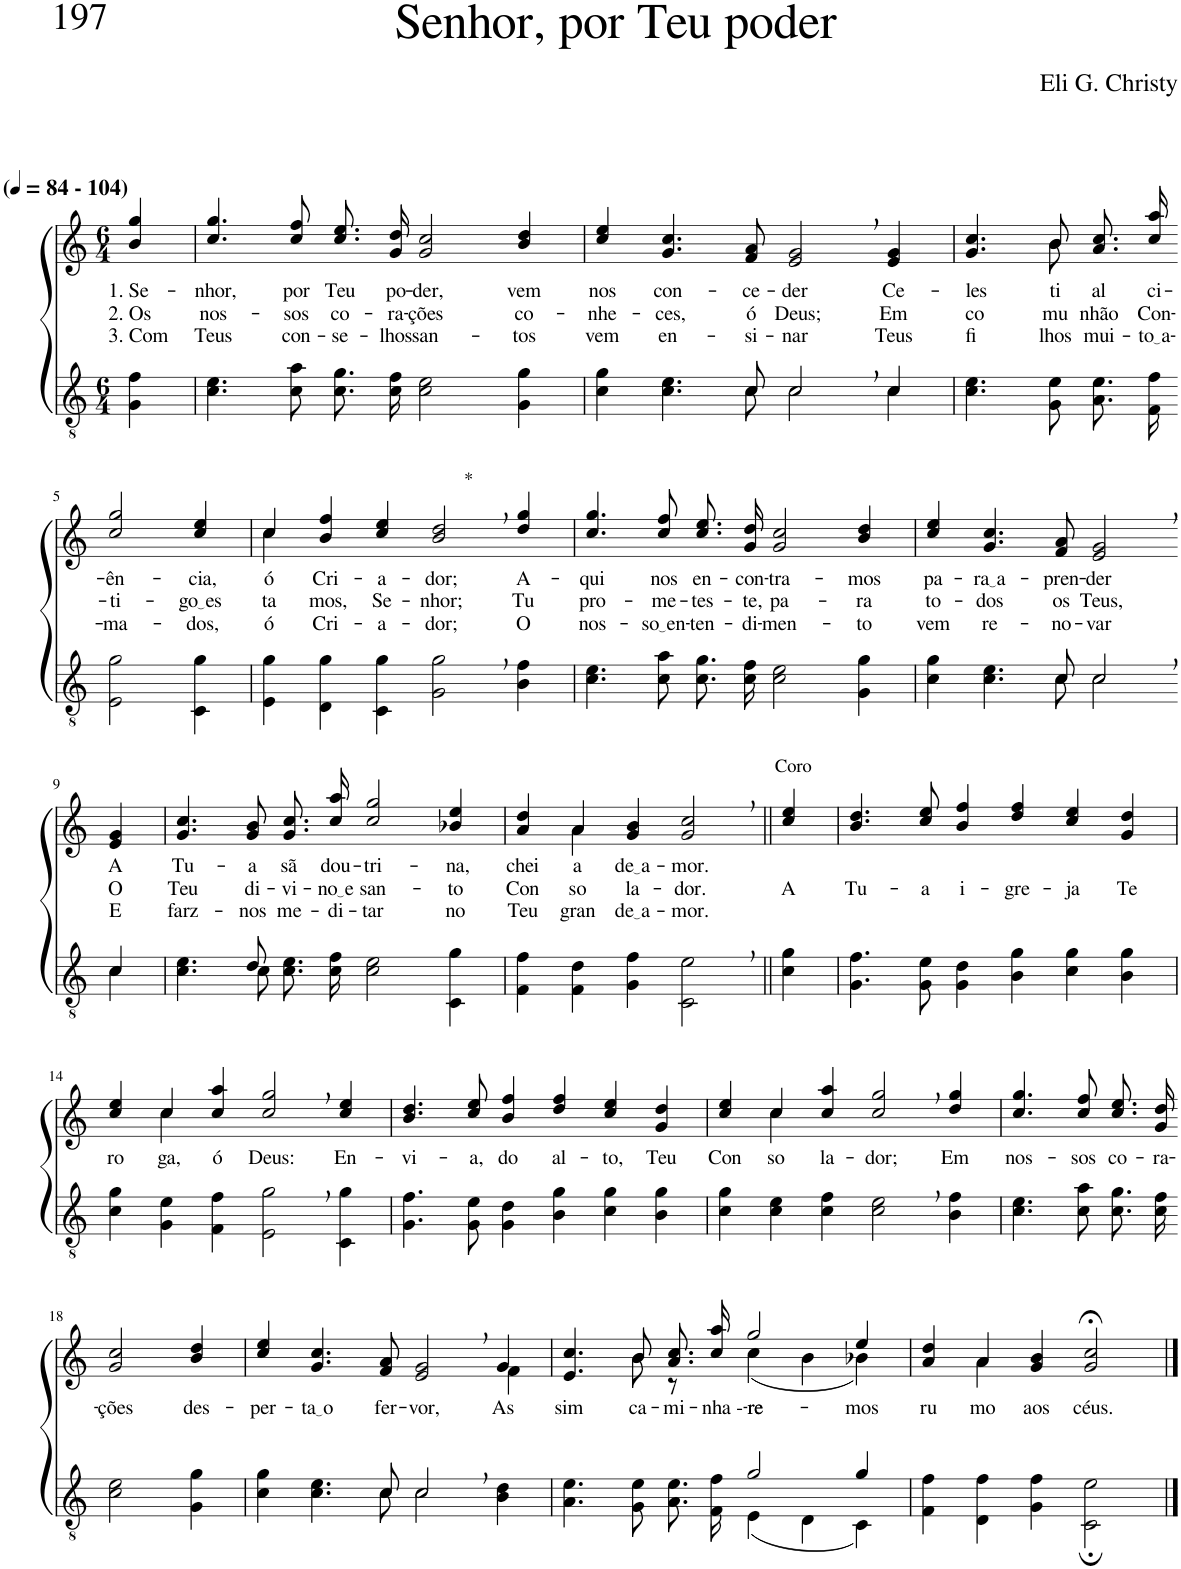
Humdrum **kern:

**kern	**kern	**text	**text	**text
*part2	*part1	*part1	*part1	*part1
*staff2	*staff1	*staff1	*staff1	*staff1
*I"Parte III e IV	*I"Parte I e II	*	*	*
*clefGv2	*clefG2	*	*	*
*Trd4c7	*Trd4c7	*	*	*
*k[]	*k[]	*	*	*
*M6/4	*M6/4	*	*	*
*MM84	*MM84	*	*	*
=1	=1	=1	=1	=1
!	!LO:TX:a:B:t=(	!	!	!
!	!LO:TX:a:B:t=- 104)	!	!	!
!	!	!LO:LY:b	!LO:LY:b	!LO:LY:b
4G\ 4f\	4b/ 4gg/	1. Se-	2. Os	3. Com
=2	=2	=2	=2	=2
!	!	!LO:LY:b	!LO:LY:b	!LO:LY:b
4.c\ 4.e\	4.cc/ 4.gg/	-nhor,	nos-	Teus
!	!	!LO:LY:b	!LO:LY:b	!LO:LY:b
8c\ 8a\L	8cc\ 8ff\L	por	-sos	con-
!	!	!LO:LY:b	!LO:LY:b	!LO:LY:b
8.c\ 8.g\	8.cc\ 8.ee\	Teu	co-	-se-
!	!	!LO:LY:b	!LO:LY:b	!LO:LY:b
16c\ 16f\Jk	16g\ 16dd\Jk	po-	-ra-	-lhos
!	!	!LO:LY:b	!LO:LY:b	!LO:LY:b
2c\ 2e\	2g/ 2cc/	-der,	-ções	san-
!	!	!LO:LY:b	!LO:LY:b	!LO:LY:b
4G\ 4g\	4b/ 4dd/	vem	co-	-tos
=3	=3	=3	=3	=3
*^	*	*	*	*
!	!	!	!LO:LY:b	!LO:LY:b	!LO:LY:b
4c\ 4g\	8ryy	4cc/ 4ee/	nos	-nhe-	vem
!	!	!	!LO:LY:b	!LO:LY:b	!LO:LY:b
*v	*v	*	*	*	*
4.c\ 4.e\	4.g/ 4.cc/	con-	-ces,	en-
*^	*	*	*	*
!	!	!	!LO:LY:b	!LO:LY:b	!LO:LY:b
8c\	8c/	8f/ 8a/	-ce-	ó	-si-
!	!	!	!LO:LY:b	!LO:LY:b	!LO:LY:b
2c,\	2c/	2e/, 2g/,	-der	Deus;	-nar
!	!	!	!LO:LY:b	!LO:LY:b	!LO:LY:b
4c\	4c/	4e/ 4g/	Ce-	Em	Teus
=4	=4	=4	=4	=4	=4
!	!	!	!LO:LY:b	!LO:LY:b	!LO:LY:b
*v	*v	*^	*	*	*
4.c\ 4.e\	4.g/ 4.cc/	4.ryy	-les-	co-	fi-
!	!	!	!LO:LY:b	!LO:LY:b	!LO:LY:b
8G\ 8e\L	8b\L	8b\	ti-	-mu-	-lhos
!	!	!	!LO:LY:b	!LO:LY:b	!LO:LY:b
8.A\ 8.e\	8.a\ 8.cc\	4ryy	-al	nhão	mui-
!	!	!	!LO:LY:b	!LO:LY:b	!LO:LY:b
16F\ 16f\Jk	16cc\ 16aa\Jk	.	ci-	Con-	to a
*	*v	*v	*	*	*
!!LO:LB:g=z
=5-	=5-	=5-	=5-	=5-
!	!	!LO:LY:b	!LO:LY:b	!LO:LY:b
2E\ 2g\	2cc/ 2gg/	-ên-	-ti-	ma-
!	!	!LO:LY:b	!LO:LY:b	!LO:LY:b
4C\ 4g\	4cc/ 4ee/	-cia,	go es	-dos,
=6	=6	=6	=6	=6
*	*^	*	*	*
!	!	!	!LO:LY:b	!LO:LY:b	!LO:LY:b
4E\ 4g\	4cc/	4cc\	ó	-ta-	ó
!	!	!	!LO:LY:b	!LO:LY:b	!LO:LY:b
4D\ 4g\	4b/ 4ff/	1ryy	Cri-	-mos,	Cri-
!	!	!	!LO:LY:b	!LO:LY:b	!LO:LY:b
4C\ 4g\	4cc/ 4ee/	.	-a-	Se-	-a-
!	!LO:TX:a:t=*	!	!	!	!
!	!	!	!LO:LY:b	!LO:LY:b	!LO:LY:b
2G\, 2g\,	2b/, 2dd/,	.	-dor;	-nhor;	-dor;
!	!	!	!LO:LY:b	!LO:LY:b	!LO:LY:b
4B\ 4f\	4dd/ 4gg/	4ryy	A-	Tu	O
=7	=7	=7	=7	=7	=7
!	!	!	!LO:LY:b	!LO:LY:b	!LO:LY:b
*	*v	*v	*	*	*
4.c\ 4.e\	4.cc/ 4.gg/	-qui	pro-	nos-
!	!	!LO:LY:b	!LO:LY:b	!LO:LY:b
8c\ 8a\L	8cc\ 8ff\L	nos	-me-	so en
!	!	!LO:LY:b	!LO:LY:b	!LO:LY:b
8.c\ 8.g\	8.cc\ 8.ee\	en-	-tes-	-ten-
!	!	!LO:LY:b	!LO:LY:b	!LO:LY:b
16c\ 16f\Jk	16g\ 16dd\Jk	-con-	-te,	-di-
!	!	!LO:LY:b	!LO:LY:b	!LO:LY:b
2c\ 2e\	2g/ 2cc/	-tra-	pa-	-men-
!	!	!LO:LY:b	!LO:LY:b	!LO:LY:b
4G\ 4g\	4b/ 4dd/	-mos	-ra	-to
=8	=8	=8	=8	=8
*^	*	*	*	*
!	!	!	!LO:LY:b	!LO:LY:b	!LO:LY:b
4c\ 4g\	8ryy	4cc/ 4ee/	pa-	to-	vem
!	!	!	!LO:LY:b	!LO:LY:b	!LO:LY:b
*v	*v	*	*	*	*
4.c\ 4.e\	4.g/ 4.cc/	ra a	-dos	re-
*^	*	*	*	*
!	!	!	!LO:LY:b	!LO:LY:b	!LO:LY:b
8c\	8c/	8f/ 8a/	-pren-	os	-no-
!	!	!	!LO:LY:b	!LO:LY:b	!LO:LY:b
2c,\	2c/	2e/, 2g/,	-der	Teus,	-var
!!LO:LB:g=z
=9-	=9-	=9-	=9-	=9-	=9-
!	!	!	!LO:LY:b	!LO:LY:b	!LO:LY:b
4c/	4c\	4e/ 4g/	A	O	E
=10	=10	=10	=10	=10	=10
!	!	!	!LO:LY:b	!LO:LY:b	!LO:LY:b
4.ryy	4.c\ 4.e\	4.g/ 4.cc/	Tu-	Teu	farz-
!	!	!	!LO:LY:b	!LO:LY:b	!LO:LY:b
8d/	8c\L	8g\ 8b\L	-a	di-	-nos
!	!	!	!LO:LY:b	!LO:LY:b	!LO:LY:b
1ryy	8.c\ 8.e\	8.g\ 8.cc\	sã	-vi-	me-
!	!	!	!LO:LY:b	!LO:LY:b	!LO:LY:b
.	16c\ 16f\Jk	16cc\ 16aa\Jk	dou-	no e	-di-
!	!	!	!LO:LY:b	!LO:LY:b	!LO:LY:b
.	2c\ 2e\	2cc/ 2gg/	-tri-	san-	-tar
!	!	!	!LO:LY:b	!LO:LY:b	!LO:LY:b
.	4C\ 4g\	4b-X/ 4ee/	-na,	-to	no
=11	=11	=11	=11	=11	=11
!	!	!	!LO:LY:b	!LO:LY:b	!LO:LY:b
*v	*v	*^	*	*	*
4F\ 4f\	4a/ 4dd/	4ryy	chei-	Con-	Teu
!	!	!	!LO:LY:b	!LO:LY:b	!LO:LY:b
4F\ 4d\	4a/	4a\	-a	-so-	gran-
!	!	!	!LO:LY:b	!LO:LY:b	!LO:LY:b
4G\ 4f\	4g/ 4b/	2.ryy	de a	-la-	de a
!	!LO:TX:a:t=Coro	!	!	!	!
!	!	!	!LO:LY:b	!LO:LY:b	!LO:LY:b
2C\, 2e\,	2g/, 2cc/,	.	-mor.	-dor.	-mor.
*	*v	*v	*	*	*
=12||	=12||	=12||	=12||	=12||
!	!	!	!LO:LY:b	!
4c\ 4g\	4cc/ 4ee/	.	A	.
=13	=13	=13	=13	=13
!	!	!	!LO:LY:b	!
4.G\ 4.f\	4.b/ 4.dd/	.	Tu-	.
!	!	!	!LO:LY:b	!
8G\ 8e\	8cc/ 8ee/	.	-a	.
!	!	!	!LO:LY:b	!
4G\ 4d\	4b/ 4ff/	.	i-	.
!	!	!	!LO:LY:b	!
4B\ 4g\	4dd/ 4ff/	.	-gre-	.
!	!	!	!LO:LY:b	!
4c\ 4g\	4cc/ 4ee/	.	-ja	.
!	!	!	!LO:LY:b	!
4B\ 4g\	4g/ 4dd/	.	Te	.
!!LO:LB:g=z
=14	=14	=14	=14	=14
!	!	!LO:LY:b	!	!
*	*^	*	*	*
4c\ 4g\	4cc/ 4ee/	4ryy	ro-	.	.
!	!	!	!LO:LY:b	!	!
4G\ 4e\	4cc/	4cc\	-ga,	.	.
!	!	!	!LO:LY:b	!	!
4F\ 4f\	4cc/ 4aa/	1ryy	ó	.	.
!	!	!	!LO:LY:b	!	!
2E\, 2g\,	2cc/, 2gg/,	.	Deus:	.	.
!	!	!	!LO:LY:b	!	!
4C\ 4g\	4cc/ 4ee/	.	En-	.	.
*	*v	*v	*	*	*
=15	=15	=15	=15	=15
!	!	!LO:LY:b	!	!
4.G\ 4.f\	4.b/ 4.dd/	-vi-	.	.
!	!	!LO:LY:b	!	!
8G\ 8e\	8cc/ 8ee/	-a,	.	.
!	!	!LO:LY:b	!	!
4G\ 4d\	4b/ 4ff/	do	.	.
!	!	!LO:LY:b	!	!
4B\ 4g\	4dd/ 4ff/	al-	.	.
!	!	!LO:LY:b	!	!
4c\ 4g\	4cc/ 4ee/	-to,	.	.
!	!	!LO:LY:b	!	!
4B\ 4g\	4g/ 4dd/	Teu	.	.
=16	=16	=16	=16	=16
!	!	!LO:LY:b	!	!
*	*^	*	*	*
4c\ 4g\	4cc/ 4ee/	4ryy	Con-	.	.
!	!	!	!LO:LY:b	!	!
4c\ 4e\	4cc/	4cc\	-so-	.	.
!	!	!	!LO:LY:b	!	!
4c\ 4f\	4cc/ 4aa/	1ryy	-la-	.	.
!	!	!	!LO:LY:b	!	!
2c\, 2e\,	2cc/, 2gg/,	.	-dor;	.	.
!	!	!	!LO:LY:b	!	!
4B\ 4f\	4dd/ 4gg/	.	Em	.	.
*	*v	*v	*	*	*
=17	=17	=17	=17	=17
!	!	!LO:LY:b	!	!
4.c\ 4.e\	4.cc/ 4.gg/	nos-	.	.
!	!	!LO:LY:b	!	!
8c\ 8a\L	8cc\ 8ff\L	-sos	.	.
!	!	!LO:LY:b	!	!
8.c\ 8.g\	8.cc\ 8.ee\	co-	.	.
!	!	!LO:LY:b	!	!
16c\ 16f\Jk	16g\ 16dd\Jk	-ra-	.	.
!!LO:LB:g=z
=18-	=18-	=18-	=18-	=18-
!	!	!LO:LY:b	!	!
2c\ 2e\	2g/ 2cc/	-ções	.	.
!	!	!LO:LY:b	!	!
4G\ 4g\	4b/ 4dd/	des-	.	.
=19	=19	=19	=19	=19
*^	*	*	*	*
!	!	!	!LO:LY:b	!	!
*	*	*^	*	*	*
4c\ 4g\	8ryy	4cc/ 4ee/	4ryy	-per-	.	.
!	!	!	!	!LO:LY:b	!	!
*v	*v	*	*	*	*	*
*	*v	*v	*	*	*
4.c\ 4.e\	4.g/ 4.cc/	ta o	.	.
*^	*	*	*	*
!	!	!	!LO:LY:b	!	!
8c\	8c/	8f/ 8a/	fer-	.	.
!	!	!	!LO:LY:b	!	!
2c,\	2c/	2e/, 2g/,	-vor,	.	.
*	*	*^	*	*	*
!	!	!	!	!LO:LY:b	!	!
4B\ 4d\	4ryy	4g/	4f\	-As-	.	.
=20	=20	=20	=20	=20	=20	=20
!	!	!	!	!LO:LY:b	!	!
2.ryy	4.A\ 4.e\	4.e/ 4.cc/	4.ryy	-sim	.	.
!	!	!	!	!LO:LY:b	!	!
.	8G\ 8e\L	8b\L	8b\	ca-	.	.
!	!	!	!	!LO:LY:b	!	!
.	8.A\ 8.e\	8.a\ 8.cc\	8r	-mi-	.	.
.	.	.	8ryy	.	.	.
!	!	!	!	!LO:LY:b	!	!
.	16F\ 16f\Jk	16cc\ 16aa\Jk	.	-nha --	.	.
!	!	!	!	!LO:LY:b	!	!
!	!	!	!	!LO:LY:b	!	!
2g/	(4E\	2gg/	(4cc\	-re-	.	.
.	4D\	.	4b\	.	.	.
!	!	!	!	!LO:LY:b	!	!
4g/	4C\)	4ee/	4b-X\)	-mos	.	.
=21	=21	=21	=21	=21	=21	=21
!	!	!	!	!LO:LY:b	!	!
*v	*v	*	*	*	*	*
4F\ 4f\	4a/ 4dd/	4ryy	ru-	.	.
!	!	!	!LO:LY:b	!	!
4D\ 4f\	4a/	4a\	-mo	.	.
!	!	!	!LO:LY:b	!	!
4G\ 4f\	4g/ 4b/	2.ryy	aos	.	.
!	!	!	!LO:LY:b	!	!
2C\; 2e\;	2g/;< 2cc/;<	.	céus.	.	.
*	*v	*v	*	*	*
==	==	==	==	==
*-	*-	*-	*-	*-
